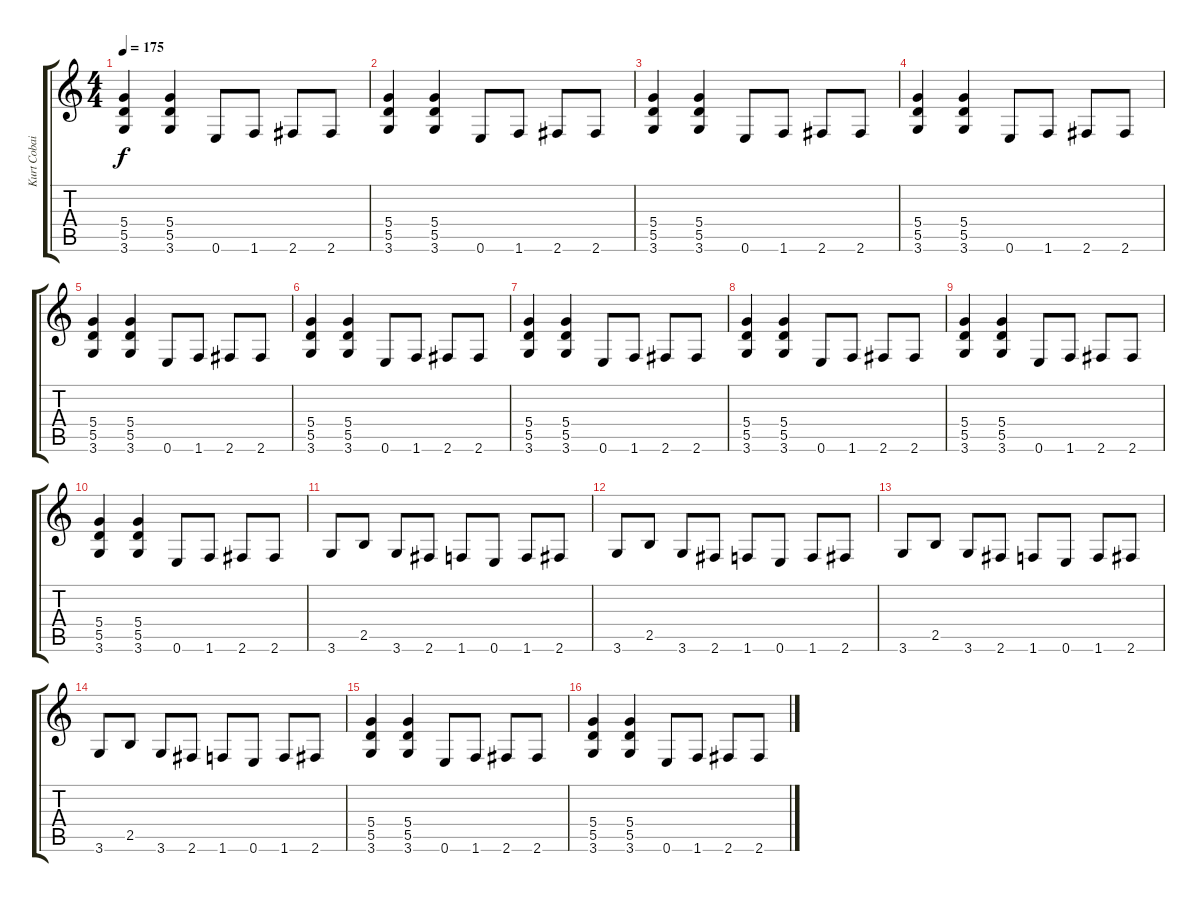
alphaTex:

\track ("Kurt Cobain" "Kurt Cobai") {instrument distortionguitar}
\staff {score tabs}
\tuning (E4 B3 G3 D3 A2 E2) {hide}
\ts (4 4)
\tempo 175
\clef g2
\ks c
(5.4 5.5 3.6).4{dy f} (5.4 5.5 3.6).4 0.6.8 1.6.8 2.6.8 2.6.8 |
(5.4 5.5 3.6).4 (5.4 5.5 3.6).4 0.6.8 1.6.8 2.6.8 2.6.8 |
(5.4 5.5 3.6).4 (5.4 5.5 3.6).4 0.6.8 1.6.8 2.6.8 2.6.8 |
(5.4 5.5 3.6).4 (5.4 5.5 3.6).4 0.6.8 1.6.8 2.6.8 2.6.8 |
(5.4 5.5 3.6).4 (5.4 5.5 3.6).4 0.6.8 1.6.8 2.6.8 2.6.8 |
(5.4 5.5 3.6).4 (5.4 5.5 3.6).4 0.6.8 1.6.8 2.6.8 2.6.8 |
(5.4 5.5 3.6).4 (5.4 5.5 3.6).4 0.6.8 1.6.8 2.6.8 2.6.8 |
(5.4 5.5 3.6).4 (5.4 5.5 3.6).4 0.6.8 1.6.8 2.6.8 2.6.8 |
(5.4 5.5 3.6).4 (5.4 5.5 3.6).4 0.6.8 1.6.8 2.6.8 2.6.8 |
(5.4 5.5 3.6).4 (5.4 5.5 3.6).4 0.6.8 1.6.8 2.6.8 2.6.8 |
3.6.8 2.5.8 3.6.8 2.6.8 1.6.8 0.6.8 1.6.8 2.6.8 |
3.6.8 2.5.8 3.6.8 2.6.8 1.6.8 0.6.8 1.6.8 2.6.8 |
3.6.8 2.5.8 3.6.8 2.6.8 1.6.8 0.6.8 1.6.8 2.6.8 |
3.6.8 2.5.8 3.6.8 2.6.8 1.6.8 0.6.8 1.6.8 2.6.8 |
(5.4 5.5 3.6).4 (5.4 5.5 3.6).4 0.6.8 1.6.8 2.6.8 2.6.8 |
(5.4 5.5 3.6).4 (5.4 5.5 3.6).4 0.6.8 1.6.8 2.6.8 2.6.8
